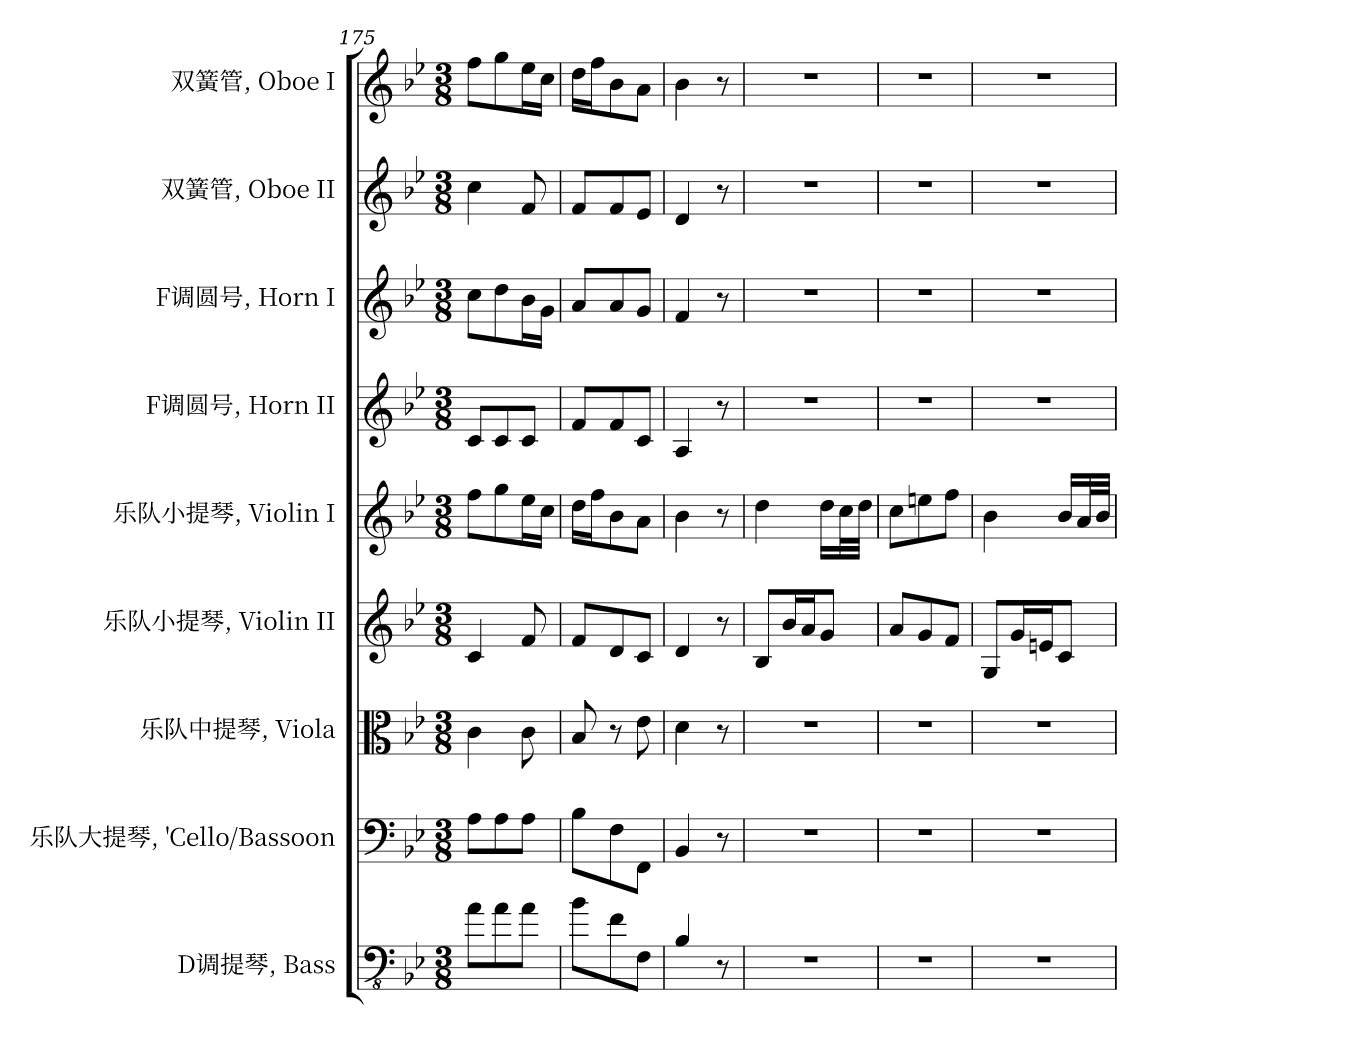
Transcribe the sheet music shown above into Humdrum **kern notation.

**kern	**kern	**kern	**kern	**kern	**kern	**kern	**kern	**kern
*part9	*part8	*part7	*part6	*part5	*part4	*part3	*part2	*part1
*staff9	*staff8	*staff7	*staff6	*staff5	*staff4	*staff3	*staff2	*staff1
*I"D调提琴, Bass	*I"乐队大提琴, 'Cello/Bassoon	*I"乐队中提琴, Viola	*I"乐队小提琴, Violin II	*I"乐队小提琴, Violin I	*I"F调圆号, Horn II	*I"F调圆号, Horn I	*I"双簧管, Oboe II	*I"双簧管, Oboe I
*	*	*	*	*	*I'F Hn.	*I'F Hn.	*I'Ob.	*I'Ob.
*clefFv4	*clefF4	*clefC3	*clefG2	*clefG2	*clefG2	*clefG2	*clefG2	*clefG2
*ITrd7c12	*	*	*	*	*ITrd4c7	*ITrd4c7	*	*
*k[b-e-]	*k[b-e-]	*k[b-e-]	*k[b-e-]	*k[b-e-]	*k[b-e-a-]	*k[b-e-a-]	*k[b-e-]	*k[b-e-]
*M3/8	*M3/8	*M3/8	*M3/8	*M3/8	*M3/8	*M3/8	*M3/8	*M3/8
=175	=175	=175	=175	=175	=175	=175	=175	=175
8AA\L	8A\L	4c\	4c/	8ff\L	8F/L	8f\L	4cc\	8ff\L
8AA\	8A\	.	.	8gg\	8F/	8g\	.	8gg\
8AA\J	8A\J	8c\	8f/	16ee-\L	8F/J	16e-\L	8f/	16ee-\L
.	.	.	.	16cc\JJ	.	16c\JJ	.	16cc\JJ
=176	=176	=176	=176	=176	=176	=176	=176	=176
8BB-\L	8B-\L	8B-/	8f/L	16dd\LL	8B-/L	8d/L	8f/L	16dd\LL
.	.	.	.	16ff\J	.	.	.	16ff\J
8FF\	8F\	8r	8d/	8b-\	8B-/	8d/	8f/	8b-\
8FFF\J	8FF\J	8e-\	8c/J	8a\J	8F/J	8c/J	8e-/J	8a\J
=177	=177	=177	=177	=177	=177	=177	=177	=177
4BBB-/	4BB-/	4d\	4d/	4b-\	4D/	4B-/	4d/	4b-\
8r	8r	8r	8r	8r	8r	8r	8r	8r
!!LO:PB:g=z
=178	=178	=178	=178	=178	=178	=178	=178	=178
4.r	4.r	4.r	8B-/L	4dd\	4.r	4.r	4.r	4.r
.	.	.	16b-/L	.	.	.	.	.
.	.	.	16a/J	.	.	.	.	.
.	.	.	8g/J	16dd\LL	.	.	.	.
.	.	.	.	32cc\L	.	.	.	.
.	.	.	.	32dd\JJJ	.	.	.	.
=179	=179	=179	=179	=179	=179	=179	=179	=179
4.r	4.r	4.r	8a/L	8cc\L	4.r	4.r	4.r	4.r
.	.	.	8g/	8een\	.	.	.	.
.	.	.	8f/J	8ff\J	.	.	.	.
=180	=180	=180	=180	=180	=180	=180	=180	=180
4.r	4.r	4.r	8G/L	4b-\	4.r	4.r	4.r	4.r
.	.	.	16g/L	.	.	.	.	.
.	.	.	16en/J	.	.	.	.	.
.	.	.	8c/J	16b-/LL	.	.	.	.
.	.	.	.	32a/L	.	.	.	.
.	.	.	.	32b-/JJJ	.	.	.	.
=	=	=	=	=	=	=	=	=
*-	*-	*-	*-	*-	*-	*-	*-	*-
